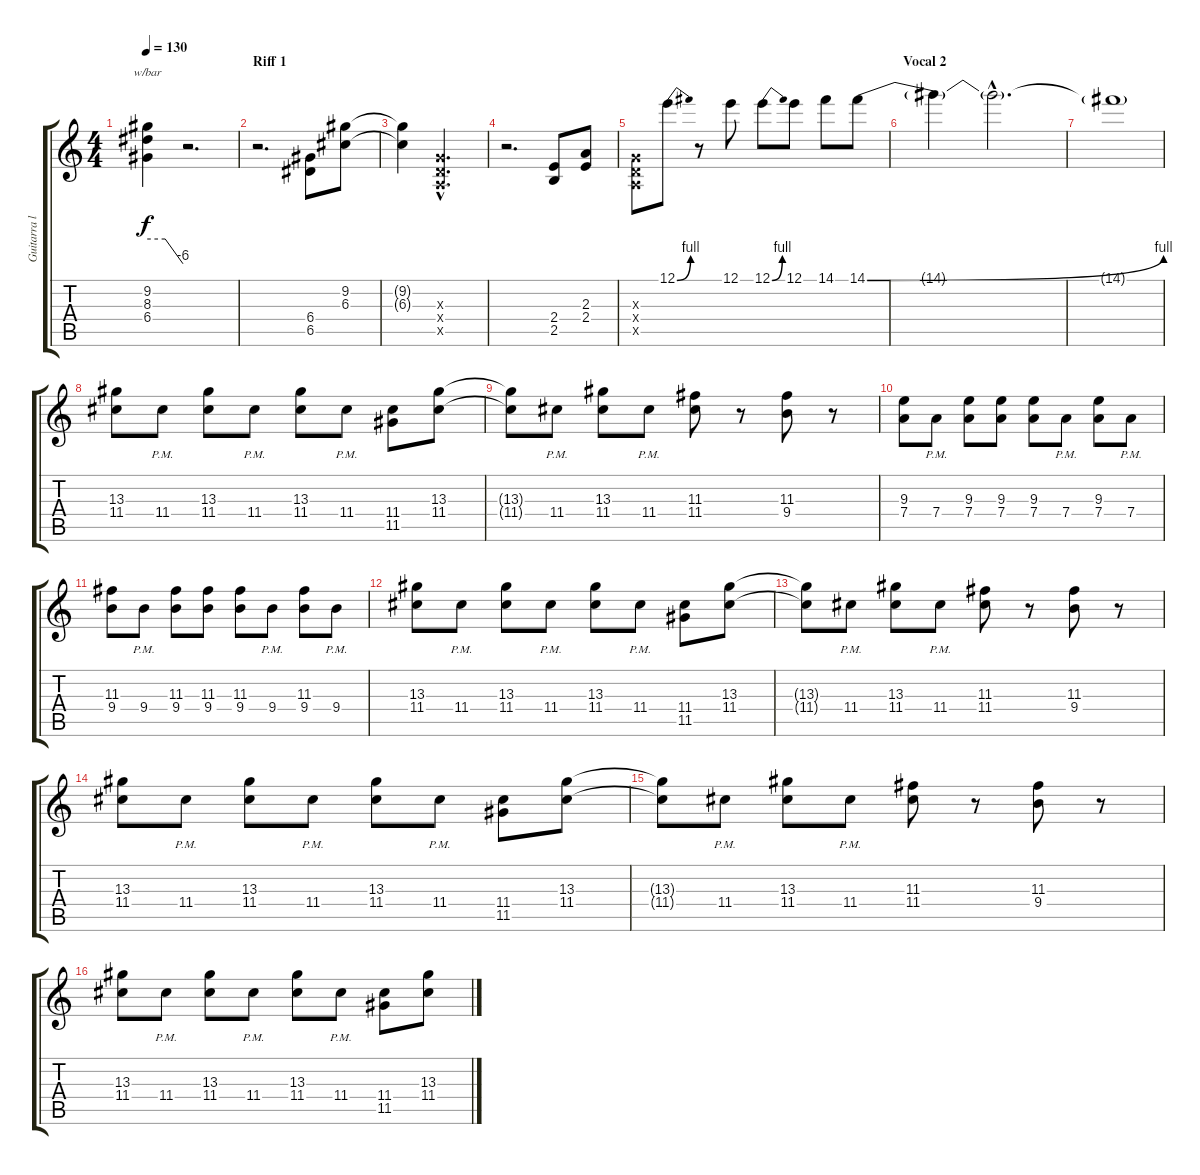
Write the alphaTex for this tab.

\track ("Guitarra líder" "Guitarra l") {instrument distortionguitar}
\staff {score tabs}
\tuning (E4 B3 G3 D3 A2 E2) {hide}
\ts (4 4)
\tempo 130
\clef g2
\ks c
(9.2 8.3 6.4).4{tbe (custom default 0 0 30 0 60 -24) dy f} r.2{d} |
\section ("" "Riff 1")
r.2{d} (6.4 6.5).8 (9.2 6.3).8 |
(9.2{t} 6.3{t}).4 (0.3{hac x} 0.4{hac x} 0.5{hac x}).2{d} |
r.2{d} (2.4 2.5).8 (2.3 2.4).8{volume 16} |
(0.3{x} 0.4{x} 0.5{x}).8 12.1{be (bend 0 0 60 4)}.8 r.8 12.1.8 12.1{be (bend 0 0 60 4)}.8 12.1.8 14.1.8 14.1{be (bend 0 0 60 4)}.8 |
\section ("" "Vocal 2")
14.1{t}.4 14.1{hac t}.2{d volume 0} |
14.1{t}.1 |
(13.3 11.4).8{volume 14} 11.4{pm}.8 (13.3 11.4).8 11.4{pm}.8 (13.3 11.4).8 11.4{pm}.8 (11.4 11.5).8 (13.3 11.4).8 |
(13.3{t} 11.4{t}).8 11.4{pm}.8 (13.3 11.4).8 11.4{pm}.8 (11.3 11.4).8 r.8 (11.3 9.4).8 r.8 |
(9.3 7.4).8 7.4{pm}.8 (9.3 7.4).8 (9.3 7.4).8 (9.3 7.4).8 7.4{pm}.8 (9.3 7.4).8 7.4{pm}.8 |
(11.3 9.4).8 9.4{pm}.8 (11.3 9.4).8 (11.3 9.4).8 (11.3 9.4).8 9.4{pm}.8 (11.3 9.4).8 9.4{pm}.8 |
(13.3 11.4).8 11.4{pm}.8 (13.3 11.4).8 11.4{pm}.8 (13.3 11.4).8 11.4{pm}.8 (11.4 11.5).8 (13.3 11.4).8 |
(13.3{t} 11.4{t}).8 11.4{pm}.8 (13.3 11.4).8 11.4{pm}.8 (11.3 11.4).8 r.8 (11.3 9.4).8 r.8 |
(13.3 11.4).8 11.4{pm}.8 (13.3 11.4).8 11.4{pm}.8 (13.3 11.4).8 11.4{pm}.8 (11.4 11.5).8 (13.3 11.4).8 |
(13.3{t} 11.4{t}).8 11.4{pm}.8 (13.3 11.4).8 11.4{pm}.8 (11.3 11.4).8 r.8 (11.3 9.4).8 r.8 |
(13.3 11.4).8 11.4{pm}.8 (13.3 11.4).8 11.4{pm}.8 (13.3 11.4).8 11.4{pm}.8 (11.4 11.5).8 (13.3 11.4).8
